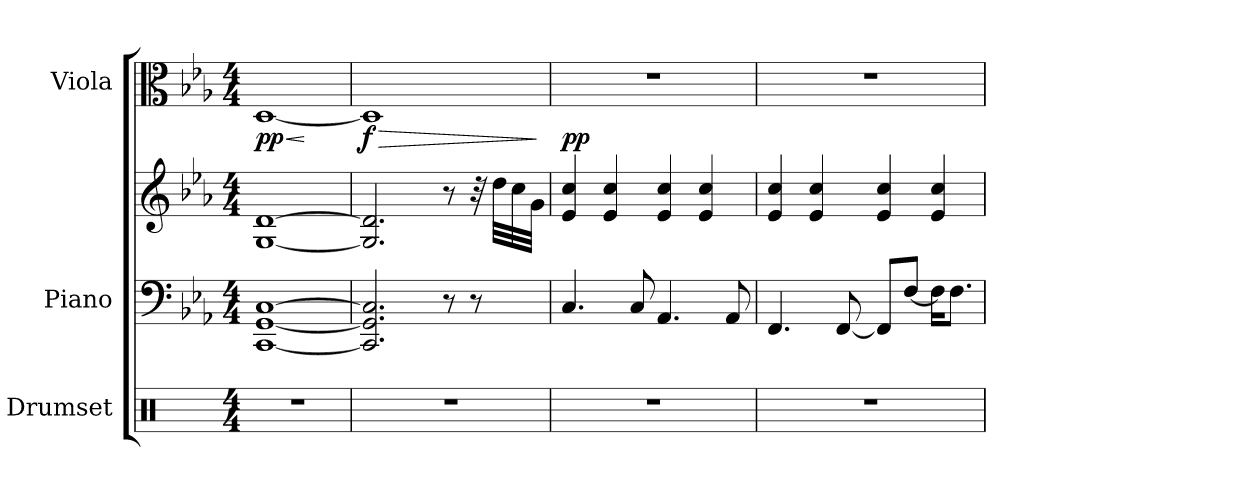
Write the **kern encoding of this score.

**kern	**kern	**kern	**kern	**dynam
*part3	*part2	*part2	*part1	*part1
*staff4	*staff3	*staff2	*staff1	*staff1
*I"Drumset	*I"Piano	*	*I"Viola	*
*	*I'Pno	*	*I'Vla	*
*clefX	*clefF4	*clefG2	*clefC3	*
*k[]	*k[b-e-a-]	*k[b-e-a-]	*k[b-e-a-]	*
*M4/4	*M4/4	*M4/4	*M4/4	*
*MM76	*MM76	*MM76	*MM76	*
=1	=1	=1	=1	=1
!	!	!	!	!LO:HP:b
!	!	!	!	!LO:DY:n=1:b
1r	[1CC [1GG [1C	[1G [1d	[1D	< pp
.	.	.	.	[
=2	=2	=2	=2	=2
!	!	!	!	!LO:HP:b
!	!	!	!	!LO:DY:n=1:b
1r	2.CC/] 2.GG/] 2.C/]	2.G/] 2.d/]	1D]	> f
.	8r	8r	.	.
.	8r	32r	.	.
.	.	32dd\LLL	.	.
.	.	32cc\	.	.
.	.	32g\JJJ	.	.
.	.	.	.	]
=3	=3	=3	=3	=3
!	!	!	!	!LO:DY:b
1r	4.C/	4e-/ 4cc/	1r	pp
.	.	4e-/ 4cc/	.	.
.	8C/	.	.	.
.	4.AA-/	4e-/ 4cc/	.	.
.	.	4e-/ 4cc/	.	.
.	8AA-/	.	.	.
=4	=4	=4	=4	=4
1r	4.FF/	4e-/ 4cc/	1r	.
.	.	4e-/ 4cc/	.	.
.	[8FF/	.	.	.
.	8FF/L]	4e-/ 4cc/	.	.
.	[8F/J	.	.	.
.	16F\KL]	4e-/ 4cc/	.	.
.	8.F\J	.	.	.
=	=	=	=	=
*-	*-	*-	*-	*-
